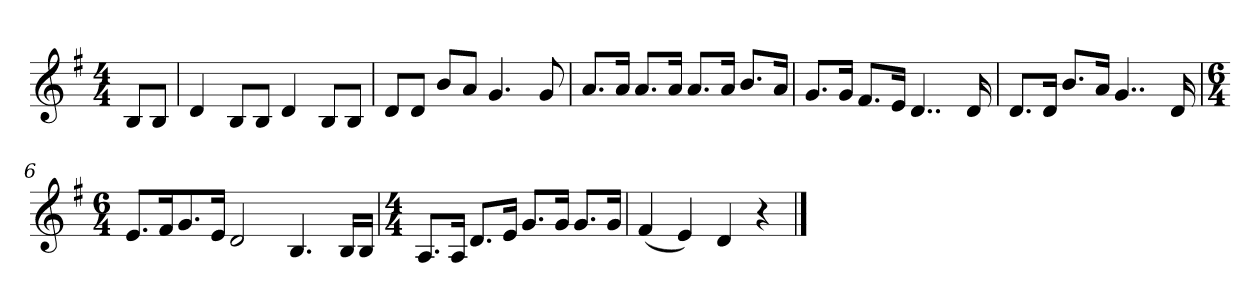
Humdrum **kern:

**kern
*part1
*staff1
*k[f#]
*M4/4
*MM120
=
8BL
8BJ
=1
4d
8BL
8BJ
4d
8BL
8BJ
=2
8dL
8dJ
8bL
8aJ
4.g
8g
=3
8.aL
16aJk
8.aL
16aJk
8.aL
16aJk
8.bL
16aJk
=4
8.gL
16gJk
8.f#L
16eJk
4..d
16d
=5
8.dL
16dJk
8.bL
16aJk
4..g
16d
=6
*M6/4
8.eL
16f#K
8.g
16eJk
2d
4.B
16BLL
16BJJ
=7
*M4/4
8.AL
16AJk
8.dL
16eJk
8.gL
16gJk
8.gL
16gJk
=8
(4f#
4e)
4d
4r
==
*-
